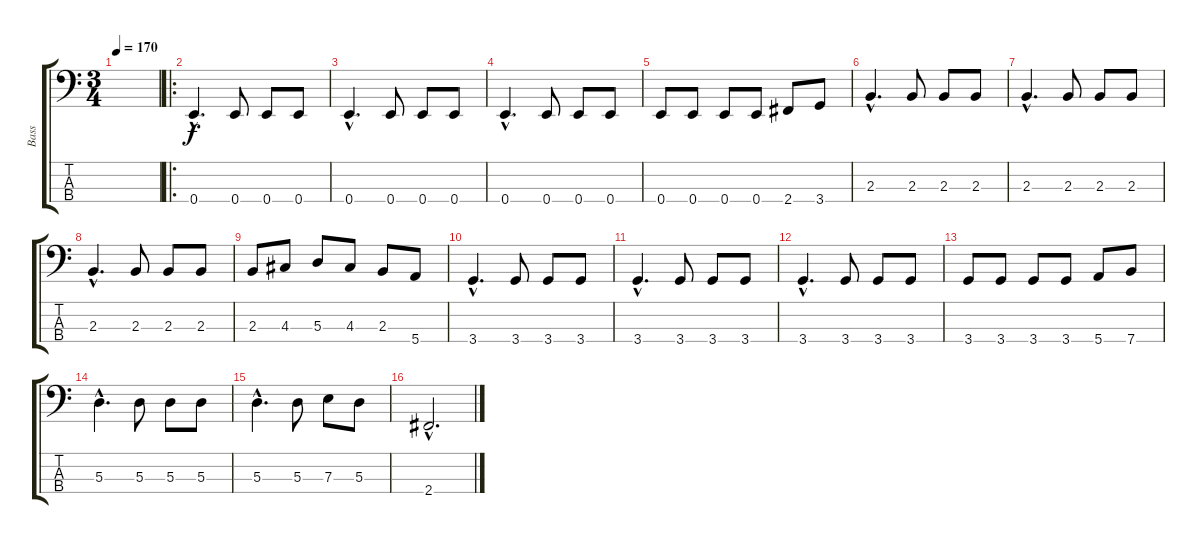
\track ("Bass" "Bass") {instrument electricbassfinger}
\staff {score tabs}
\tuning (G2 D2 A1 E1) {hide}
\ts (3 4)
\tempo 170
\clef f4
\ks c
|
\ro
0.4{hac}.4{d} 0.4.8 0.4.8 0.4.8 |
0.4{hac}.4{d} 0.4.8 0.4.8 0.4.8 |
0.4{hac}.4{d} 0.4.8 0.4.8 0.4.8 |
0.4.8 0.4.8 0.4.8 0.4.8 2.4.8 3.4.8 |
2.3{hac}.4{d} 2.3.8 2.3.8 2.3.8 |
2.3{hac}.4{d} 2.3.8 2.3.8 2.3.8 |
2.3{hac}.4{d} 2.3.8 2.3.8 2.3.8 |
2.3.8 4.3.8 5.3.8 4.3.8 2.3.8 5.4.8 |
3.4{hac}.4{d} 3.4.8 3.4.8 3.4.8 |
3.4{hac}.4{d} 3.4.8 3.4.8 3.4.8 |
3.4{hac}.4{d} 3.4.8 3.4.8 3.4.8 |
3.4.8 3.4.8 3.4.8 3.4.8 5.4.8 7.4.8 |
5.3{hac}.4{d} 5.3.8 5.3.8 5.3.8 |
5.3{hac}.4{d} 5.3.8 7.3.8 5.3.8 |
2.4{hac}.2{d}
